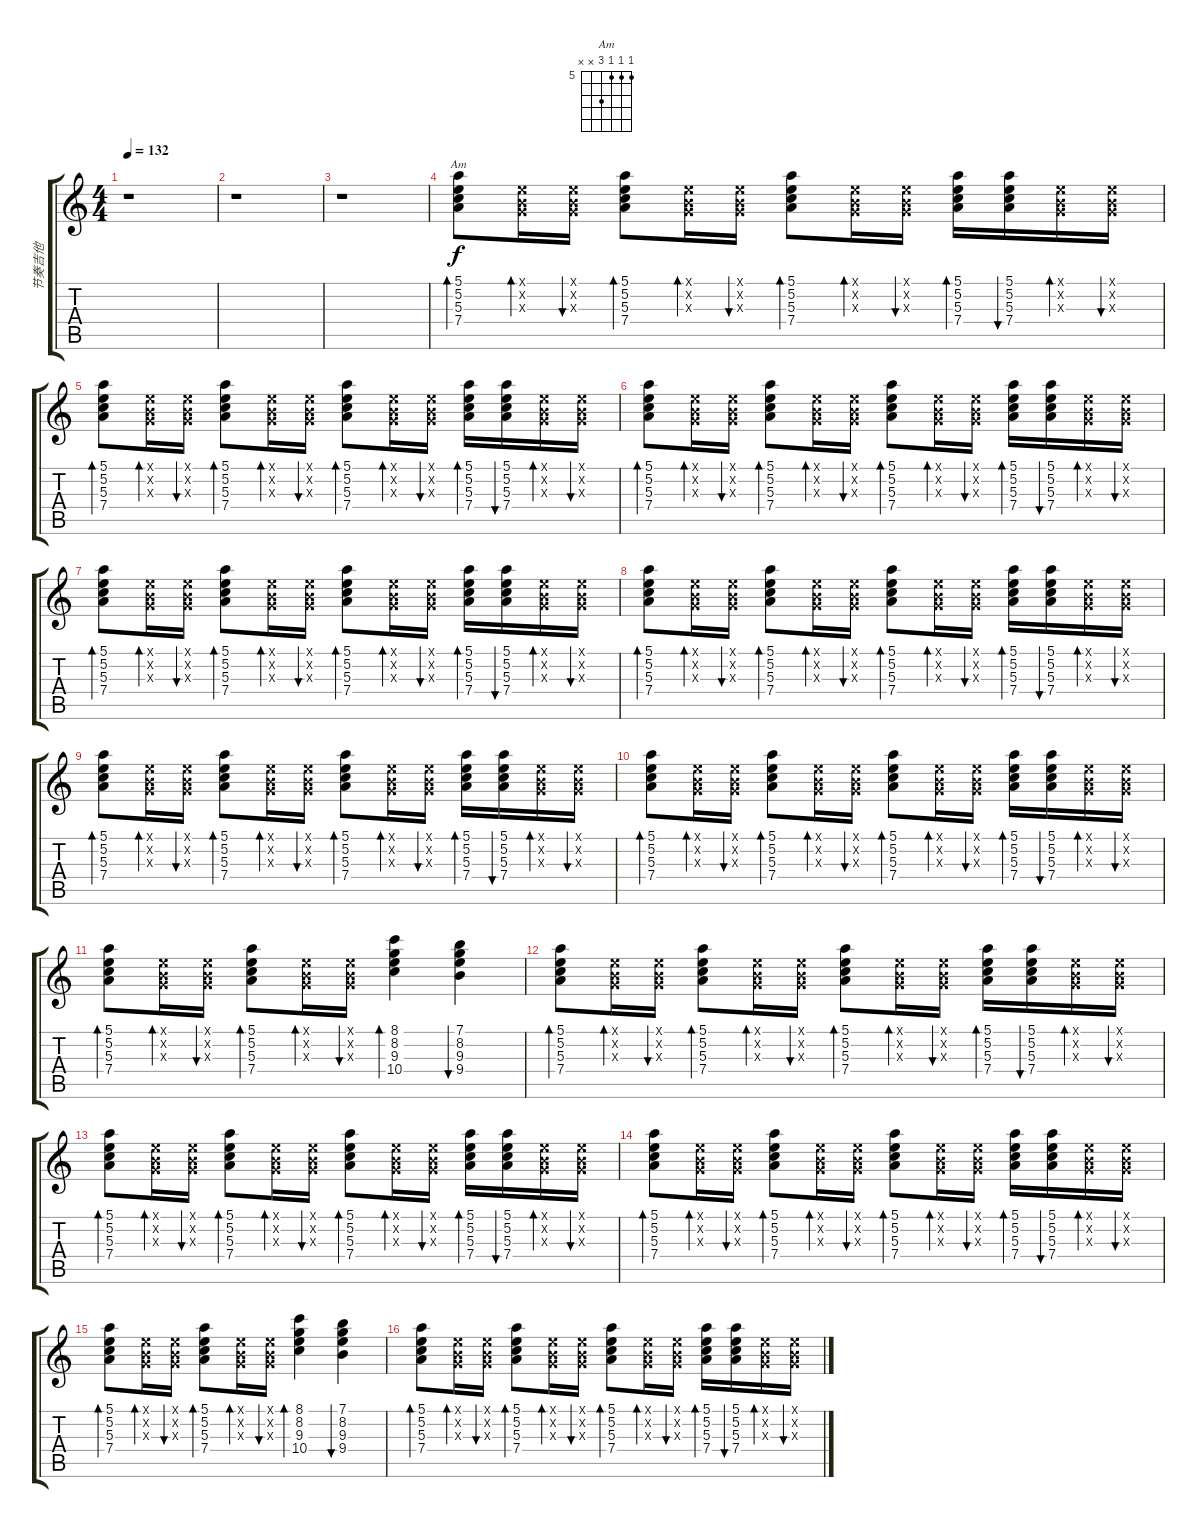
\track ("节奏吉他" "节奏吉他") {instrument electricguitarclean}
\staff {score tabs}
\tuning (E4 B3 G3 D3 A2 E2) {hide}
\chord ("Am" 5 5 5 7 x x) {firstfret 5}
\ts (4 4)
\tempo 132
\clef g2
\ks c
r.1{dy f} |
r.1 |
r.1 |
(5.1 5.2 5.3 7.4).8{bd 60 ch "Am"} (0.1{x} 0.2{x} 0.3{x}).16{bd 60} (0.1{x} 0.2{x} 0.3{x}).16{bu 60} (5.1 5.2 5.3 7.4).8{bd 60} (0.1{x} 0.2{x} 0.3{x}).16{bd 60} (0.1{x} 0.2{x} 0.3{x}).16{bu 60} (5.1 5.2 5.3 7.4).8{bd 60} (0.1{x} 0.2{x} 0.3{x}).16{bd 60} (0.1{x} 0.2{x} 0.3{x}).16{bu 60} (5.1 5.2 5.3 7.4).16{bd 60} (5.1 5.2 5.3 7.4).16{bu 60} (0.1{x} 0.2{x} 0.3{x}).16{bd 60} (0.1{x} 0.2{x} 0.3{x}).16{bu 60} |
(5.1 5.2 5.3 7.4).8{bd 60} (0.1{x} 0.2{x} 0.3{x}).16{bd 60} (0.1{x} 0.2{x} 0.3{x}).16{bu 60} (5.1 5.2 5.3 7.4).8{bd 60} (0.1{x} 0.2{x} 0.3{x}).16{bd 60} (0.1{x} 0.2{x} 0.3{x}).16{bu 60} (5.1 5.2 5.3 7.4).8{bd 60} (0.1{x} 0.2{x} 0.3{x}).16{bd 60} (0.1{x} 0.2{x} 0.3{x}).16{bu 60} (5.1 5.2 5.3 7.4).16{bd 60} (5.1 5.2 5.3 7.4).16{bu 60} (0.1{x} 0.2{x} 0.3{x}).16{bd 60} (0.1{x} 0.2{x} 0.3{x}).16{bu 60} |
(5.1 5.2 5.3 7.4).8{bd 60} (0.1{x} 0.2{x} 0.3{x}).16{bd 60} (0.1{x} 0.2{x} 0.3{x}).16{bu 60} (5.1 5.2 5.3 7.4).8{bd 60} (0.1{x} 0.2{x} 0.3{x}).16{bd 60} (0.1{x} 0.2{x} 0.3{x}).16{bu 60} (5.1 5.2 5.3 7.4).8{bd 60} (0.1{x} 0.2{x} 0.3{x}).16{bd 60} (0.1{x} 0.2{x} 0.3{x}).16{bu 60} (5.1 5.2 5.3 7.4).16{bd 60} (5.1 5.2 5.3 7.4).16{bu 60} (0.1{x} 0.2{x} 0.3{x}).16{bd 60} (0.1{x} 0.2{x} 0.3{x}).16{bu 60} |
(5.1 5.2 5.3 7.4).8{bd 60} (0.1{x} 0.2{x} 0.3{x}).16{bd 60} (0.1{x} 0.2{x} 0.3{x}).16{bu 60} (5.1 5.2 5.3 7.4).8{bd 60} (0.1{x} 0.2{x} 0.3{x}).16{bd 60} (0.1{x} 0.2{x} 0.3{x}).16{bu 60} (5.1 5.2 5.3 7.4).8{bd 60} (0.1{x} 0.2{x} 0.3{x}).16{bd 60} (0.1{x} 0.2{x} 0.3{x}).16{bu 60} (5.1 5.2 5.3 7.4).16{bd 60} (5.1 5.2 5.3 7.4).16{bu 60} (0.1{x} 0.2{x} 0.3{x}).16{bd 60} (0.1{x} 0.2{x} 0.3{x}).16{bu 60} |
(5.1 5.2 5.3 7.4).8{bd 60} (0.1{x} 0.2{x} 0.3{x}).16{bd 60} (0.1{x} 0.2{x} 0.3{x}).16{bu 60} (5.1 5.2 5.3 7.4).8{bd 60} (0.1{x} 0.2{x} 0.3{x}).16{bd 60} (0.1{x} 0.2{x} 0.3{x}).16{bu 60} (5.1 5.2 5.3 7.4).8{bd 60} (0.1{x} 0.2{x} 0.3{x}).16{bd 60} (0.1{x} 0.2{x} 0.3{x}).16{bu 60} (5.1 5.2 5.3 7.4).16{bd 60} (5.1 5.2 5.3 7.4).16{bu 60} (0.1{x} 0.2{x} 0.3{x}).16{bd 60} (0.1{x} 0.2{x} 0.3{x}).16{bu 60} |
(5.1 5.2 5.3 7.4).8{bd 60} (0.1{x} 0.2{x} 0.3{x}).16{bd 60} (0.1{x} 0.2{x} 0.3{x}).16{bu 60} (5.1 5.2 5.3 7.4).8{bd 60} (0.1{x} 0.2{x} 0.3{x}).16{bd 60} (0.1{x} 0.2{x} 0.3{x}).16{bu 60} (5.1 5.2 5.3 7.4).8{bd 60} (0.1{x} 0.2{x} 0.3{x}).16{bd 60} (0.1{x} 0.2{x} 0.3{x}).16{bu 60} (5.1 5.2 5.3 7.4).16{bd 60} (5.1 5.2 5.3 7.4).16{bu 60} (0.1{x} 0.2{x} 0.3{x}).16{bd 60} (0.1{x} 0.2{x} 0.3{x}).16{bu 60} |
(5.1 5.2 5.3 7.4).8{bd 60} (0.1{x} 0.2{x} 0.3{x}).16{bd 60} (0.1{x} 0.2{x} 0.3{x}).16{bu 60} (5.1 5.2 5.3 7.4).8{bd 60} (0.1{x} 0.2{x} 0.3{x}).16{bd 60} (0.1{x} 0.2{x} 0.3{x}).16{bu 60} (5.1 5.2 5.3 7.4).8{bd 60} (0.1{x} 0.2{x} 0.3{x}).16{bd 60} (0.1{x} 0.2{x} 0.3{x}).16{bu 60} (5.1 5.2 5.3 7.4).16{bd 60} (5.1 5.2 5.3 7.4).16{bu 60} (0.1{x} 0.2{x} 0.3{x}).16{bd 60} (0.1{x} 0.2{x} 0.3{x}).16{bu 60} |
(5.1 5.2 5.3 7.4).8{bd 60} (0.1{x} 0.2{x} 0.3{x}).16{bd 60} (0.1{x} 0.2{x} 0.3{x}).16{bu 60} (5.1 5.2 5.3 7.4).8{bd 60} (0.1{x} 0.2{x} 0.3{x}).16{bd 60} (0.1{x} 0.2{x} 0.3{x}).16{bu 60} (8.1 8.2 9.3 10.4).4{bd 60} (7.1 8.2 9.3 9.4).4{bu 60} |
(5.1 5.2 5.3 7.4).8{bd 60} (0.1{x} 0.2{x} 0.3{x}).16{bd 60} (0.1{x} 0.2{x} 0.3{x}).16{bu 60} (5.1 5.2 5.3 7.4).8{bd 60} (0.1{x} 0.2{x} 0.3{x}).16{bd 60} (0.1{x} 0.2{x} 0.3{x}).16{bu 60} (5.1 5.2 5.3 7.4).8{bd 60} (0.1{x} 0.2{x} 0.3{x}).16{bd 60} (0.1{x} 0.2{x} 0.3{x}).16{bu 60} (5.1 5.2 5.3 7.4).16{bd 60} (5.1 5.2 5.3 7.4).16{bu 60} (0.1{x} 0.2{x} 0.3{x}).16{bd 60} (0.1{x} 0.2{x} 0.3{x}).16{bu 60} |
(5.1 5.2 5.3 7.4).8{bd 60} (0.1{x} 0.2{x} 0.3{x}).16{bd 60} (0.1{x} 0.2{x} 0.3{x}).16{bu 60} (5.1 5.2 5.3 7.4).8{bd 60} (0.1{x} 0.2{x} 0.3{x}).16{bd 60} (0.1{x} 0.2{x} 0.3{x}).16{bu 60} (5.1 5.2 5.3 7.4).8{bd 60} (0.1{x} 0.2{x} 0.3{x}).16{bd 60} (0.1{x} 0.2{x} 0.3{x}).16{bu 60} (5.1 5.2 5.3 7.4).16{bd 60} (5.1 5.2 5.3 7.4).16{bu 60} (0.1{x} 0.2{x} 0.3{x}).16{bd 60} (0.1{x} 0.2{x} 0.3{x}).16{bu 60} |
(5.1 5.2 5.3 7.4).8{bd 60} (0.1{x} 0.2{x} 0.3{x}).16{bd 60} (0.1{x} 0.2{x} 0.3{x}).16{bu 60} (5.1 5.2 5.3 7.4).8{bd 60} (0.1{x} 0.2{x} 0.3{x}).16{bd 60} (0.1{x} 0.2{x} 0.3{x}).16{bu 60} (5.1 5.2 5.3 7.4).8{bd 60} (0.1{x} 0.2{x} 0.3{x}).16{bd 60} (0.1{x} 0.2{x} 0.3{x}).16{bu 60} (5.1 5.2 5.3 7.4).16{bd 60} (5.1 5.2 5.3 7.4).16{bu 60} (0.1{x} 0.2{x} 0.3{x}).16{bd 60} (0.1{x} 0.2{x} 0.3{x}).16{bu 60} |
(5.1 5.2 5.3 7.4).8{bd 60} (0.1{x} 0.2{x} 0.3{x}).16{bd 60} (0.1{x} 0.2{x} 0.3{x}).16{bu 60} (5.1 5.2 5.3 7.4).8{bd 60} (0.1{x} 0.2{x} 0.3{x}).16{bd 60} (0.1{x} 0.2{x} 0.3{x}).16{bu 60} (8.1 8.2 9.3 10.4).4{bd 60} (7.1 8.2 9.3 9.4).4{bu 60} |
(5.1 5.2 5.3 7.4).8{bd 60} (0.1{x} 0.2{x} 0.3{x}).16{bd 60} (0.1{x} 0.2{x} 0.3{x}).16{bu 60} (5.1 5.2 5.3 7.4).8{bd 60} (0.1{x} 0.2{x} 0.3{x}).16{bd 60} (0.1{x} 0.2{x} 0.3{x}).16{bu 60} (5.1 5.2 5.3 7.4).8{bd 60} (0.1{x} 0.2{x} 0.3{x}).16{bd 60} (0.1{x} 0.2{x} 0.3{x}).16{bu 60} (5.1 5.2 5.3 7.4).16{bd 60} (5.1 5.2 5.3 7.4).16{bu 60} (0.1{x} 0.2{x} 0.3{x}).16{bd 60} (0.1{x} 0.2{x} 0.3{x}).16{bu 60}
